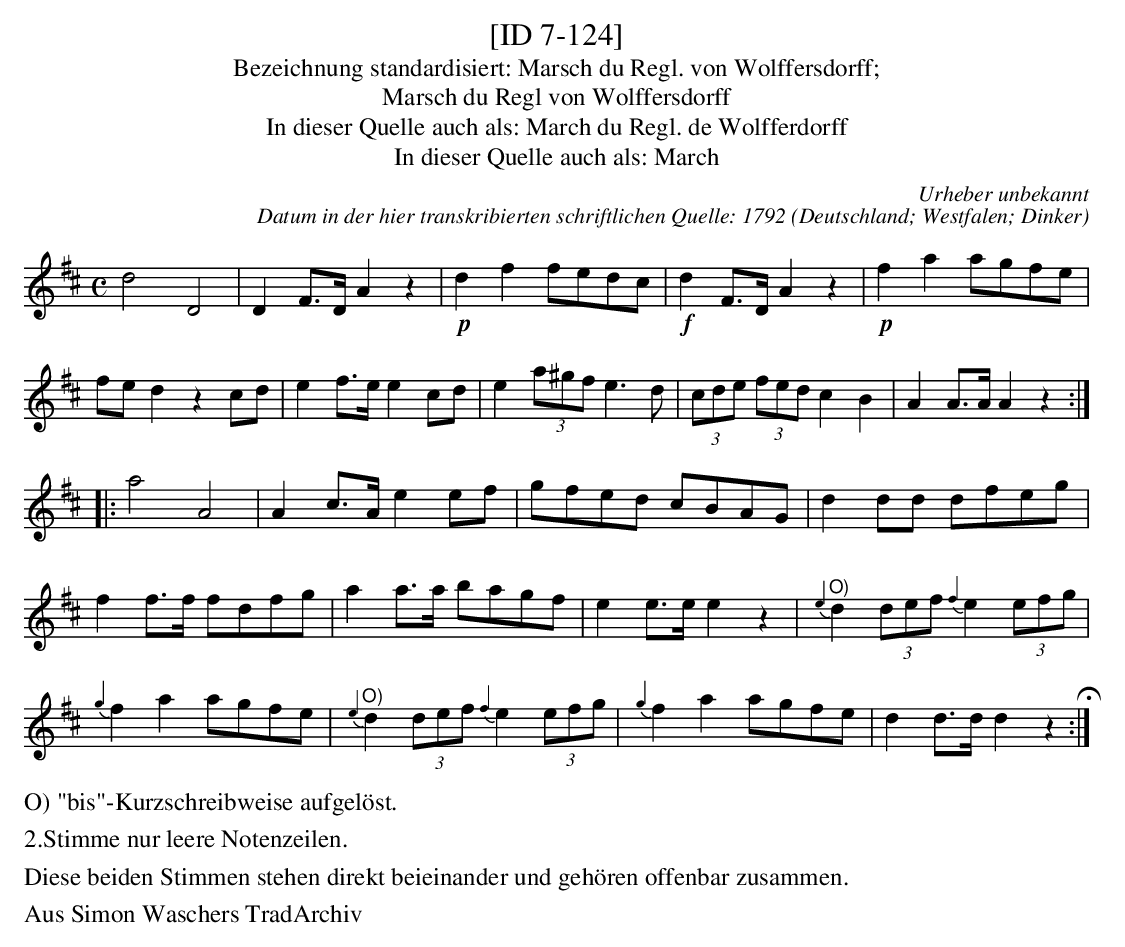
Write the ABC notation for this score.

X:1
T:[ID 7-124]
T:Bezeichnung standardisiert: Marsch du Regl. von Wolffersdorff;
T:Marsch du Regl von Wolffersdorff
T:In dieser Quelle auch als: March du Regl. de Wolfferdorff
T:In dieser Quelle auch als: March
C:Urheber unbekannt
C:Datum in der hier transkribierten schriftlichen Quelle: 1792
O:Deutschland; Westfalen; Dinker
L:1/16
M:C
K:D
V:1
d8D8 | D4F2>D2A4z4 | !p!d4f4f2e2d2c2 | !f!d4F2>D2A4z4 | !p!f4a4a2g2f2e2 | f2e2d4z4 c2d2 | e4f2>e2e4c2d2 | e4(3a2^g2f2 e6 d2 | (3c2d2e2 (3f2e2d2c4B4 | A4A2>A2A4z4 ::
a8A8 | A4c2>A2e4e2f2 | g2f2e2d2 c2B2A2G2 | d4d2d2 d2f2e2g2 | f4f2>f2 f2d2f2g2 | a4a2>a2 b2a2g2f2 | e4e2>e2e4z4 |\
"^O)"{e2}d4(3d2e2f2{f2}e4(3e2f2g2 | {g2}f4a4a2g2f2e2 |\
"^O)"{e2}d4(3d2e2f2{f2}e4(3e2f2g2 | {g2}f4a4a2g2f2e2 | d4d2>d2d4z4 H:|
V:2 name="Secondo"
X
X
